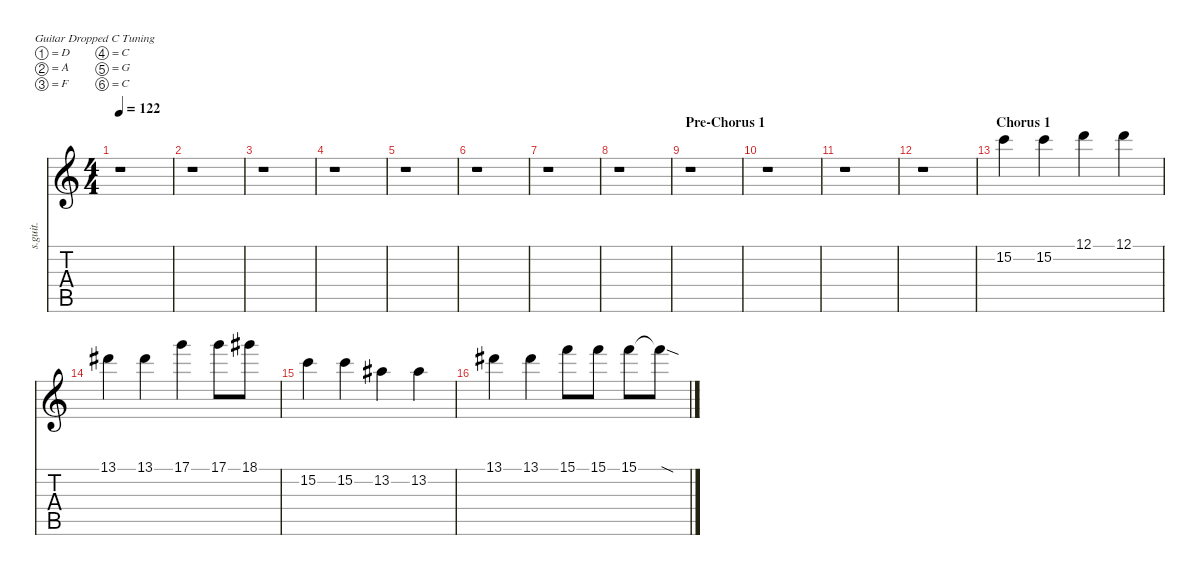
\defaultSystemsLayout 4
\hideDynamics
\bracketExtendMode nobrackets
\track ("Adam Gontier - Lead" "s.guit.") {instrument distortionguitar}
\staff {score tabs}
\tuning (D4 A3 F3 C3 G2 C2)
\ts (4 4)
\tempo 122
\clef g2
\ks c
r.1{dy f} |
r.1 |
r.1 |
r.1 |
r.1 |
r.1 |
r.1 |
r.1 |
\section ("" "Pre-Chorus 1")
r.1 |
r.1 |
r.1 |
r.1 |
\section ("" "Chorus 1")
15.2.4{lyrics (0 "") lyrics (1 "") lyrics (2 "") lyrics (3 "") lyrics (4 "")} 15.2.4{lyrics (0 "") lyrics (1 "") lyrics (2 "") lyrics (3 "") lyrics (4 "")} 12.1.4{lyrics (0 "") lyrics (1 "") lyrics (2 "") lyrics (3 "") lyrics (4 "")} 12.1.4{lyrics (0 "") lyrics (1 "") lyrics (2 "") lyrics (3 "") lyrics (4 "")} |
13.1{acc #}.4{lyrics (0 "") lyrics (1 "") lyrics (2 "") lyrics (3 "") lyrics (4 "")} 13.1{acc #}.4{lyrics (0 "") lyrics (1 "") lyrics (2 "") lyrics (3 "") lyrics (4 "")} 17.1.4{lyrics (0 "") lyrics (1 "") lyrics (2 "") lyrics (3 "") lyrics (4 "")} 17.1.8{lyrics (0 "") lyrics (1 "") lyrics (2 "") lyrics (3 "") lyrics (4 "")} 18.1{acc #}.8{lyrics (0 "") lyrics (1 "") lyrics (2 "") lyrics (3 "") lyrics (4 "")} |
15.2.4{lyrics (0 "") lyrics (1 "") lyrics (2 "") lyrics (3 "") lyrics (4 "")} 15.2.4{lyrics (0 "") lyrics (1 "") lyrics (2 "") lyrics (3 "") lyrics (4 "")} 13.2{acc #}.4{lyrics (0 "") lyrics (1 "") lyrics (2 "") lyrics (3 "") lyrics (4 "")} 13.2{acc #}.4{lyrics (0 "") lyrics (1 "") lyrics (2 "") lyrics (3 "") lyrics (4 "")} |
13.1{acc #}.4{lyrics (0 "") lyrics (1 "") lyrics (2 "") lyrics (3 "") lyrics (4 "")} 13.1{acc #}.4{lyrics (0 "") lyrics (1 "") lyrics (2 "") lyrics (3 "") lyrics (4 "")} 15.1.8{lyrics (0 "") lyrics (1 "") lyrics (2 "") lyrics (3 "") lyrics (4 "")} 15.1.8{lyrics (0 "") lyrics (1 "") lyrics (2 "") lyrics (3 "") lyrics (4 "")} 15.1.8{lyrics (0 "") lyrics (1 "") lyrics (2 "") lyrics (3 "") lyrics (4 "")} 15.1{sod t}.8{lyrics (0 "") lyrics (1 "") lyrics (2 "") lyrics (3 "") lyrics (4 "")}
